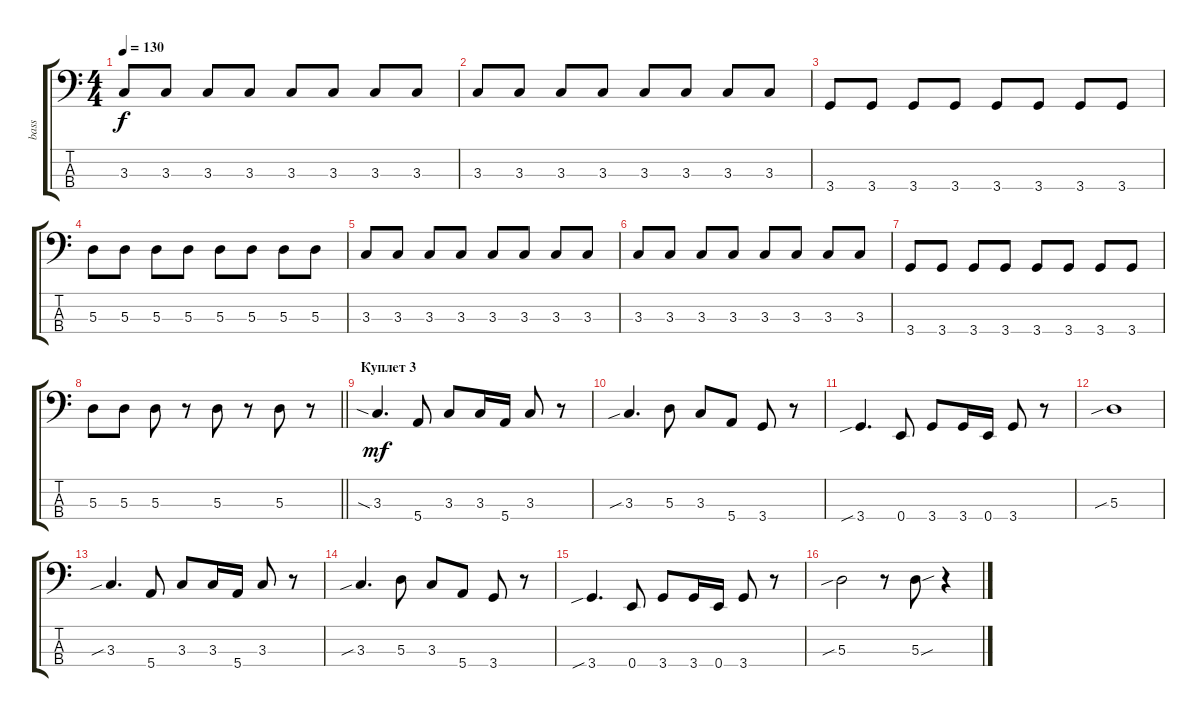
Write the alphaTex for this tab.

\track ("bass " "bass ") {instrument electricbassfinger}
\staff {score tabs}
\tuning (G2 D2 A1 E1) {hide}
\ts (4 4)
\tempo 130
\clef f4
\ks c
3.3.8{dy f} 3.3.8 3.3.8 3.3.8 3.3.8 3.3.8 3.3.8 3.3.8 |
3.3.8 3.3.8 3.3.8 3.3.8 3.3.8 3.3.8 3.3.8 3.3.8 |
3.4.8 3.4.8 3.4.8 3.4.8 3.4.8 3.4.8 3.4.8 3.4.8 |
5.3.8 5.3.8 5.3.8 5.3.8 5.3.8 5.3.8 5.3.8 5.3.8 |
3.3.8 3.3.8 3.3.8 3.3.8 3.3.8 3.3.8 3.3.8 3.3.8 |
3.3.8 3.3.8 3.3.8 3.3.8 3.3.8 3.3.8 3.3.8 3.3.8 |
3.4.8 3.4.8 3.4.8 3.4.8 3.4.8 3.4.8 3.4.8 3.4.8 |
\barLineRight lightlight
5.3.8 5.3.8 5.3.8 r.8 5.3.8 r.8 5.3.8 r.8 |
\section ("" "Куплет 3")
3.3{sia}.4{d dy mf} 5.4.8 3.3.8 3.3.16 5.4.16 3.3.8 r.8 |
3.3{sib}.4{d} 5.3.8 3.3.8 5.4.8 3.4.8 r.8 |
3.4{sib}.4{d} 0.4.8 3.4.8 3.4.16 0.4.16 3.4.8 r.8 |
5.3{sib}.1 |
3.3{sib}.4{d} 5.4.8 3.3.8 3.3.16 5.4.16 3.3.8 r.8 |
3.3{sib}.4{d} 5.3.8 3.3.8 5.4.8 3.4.8 r.8 |
3.4{sib}.4{d} 0.4.8 3.4.8 3.4.16 0.4.16 3.4.8 r.8 |
5.3{sib}.2 r.8 5.3{sou}.8 r.4
